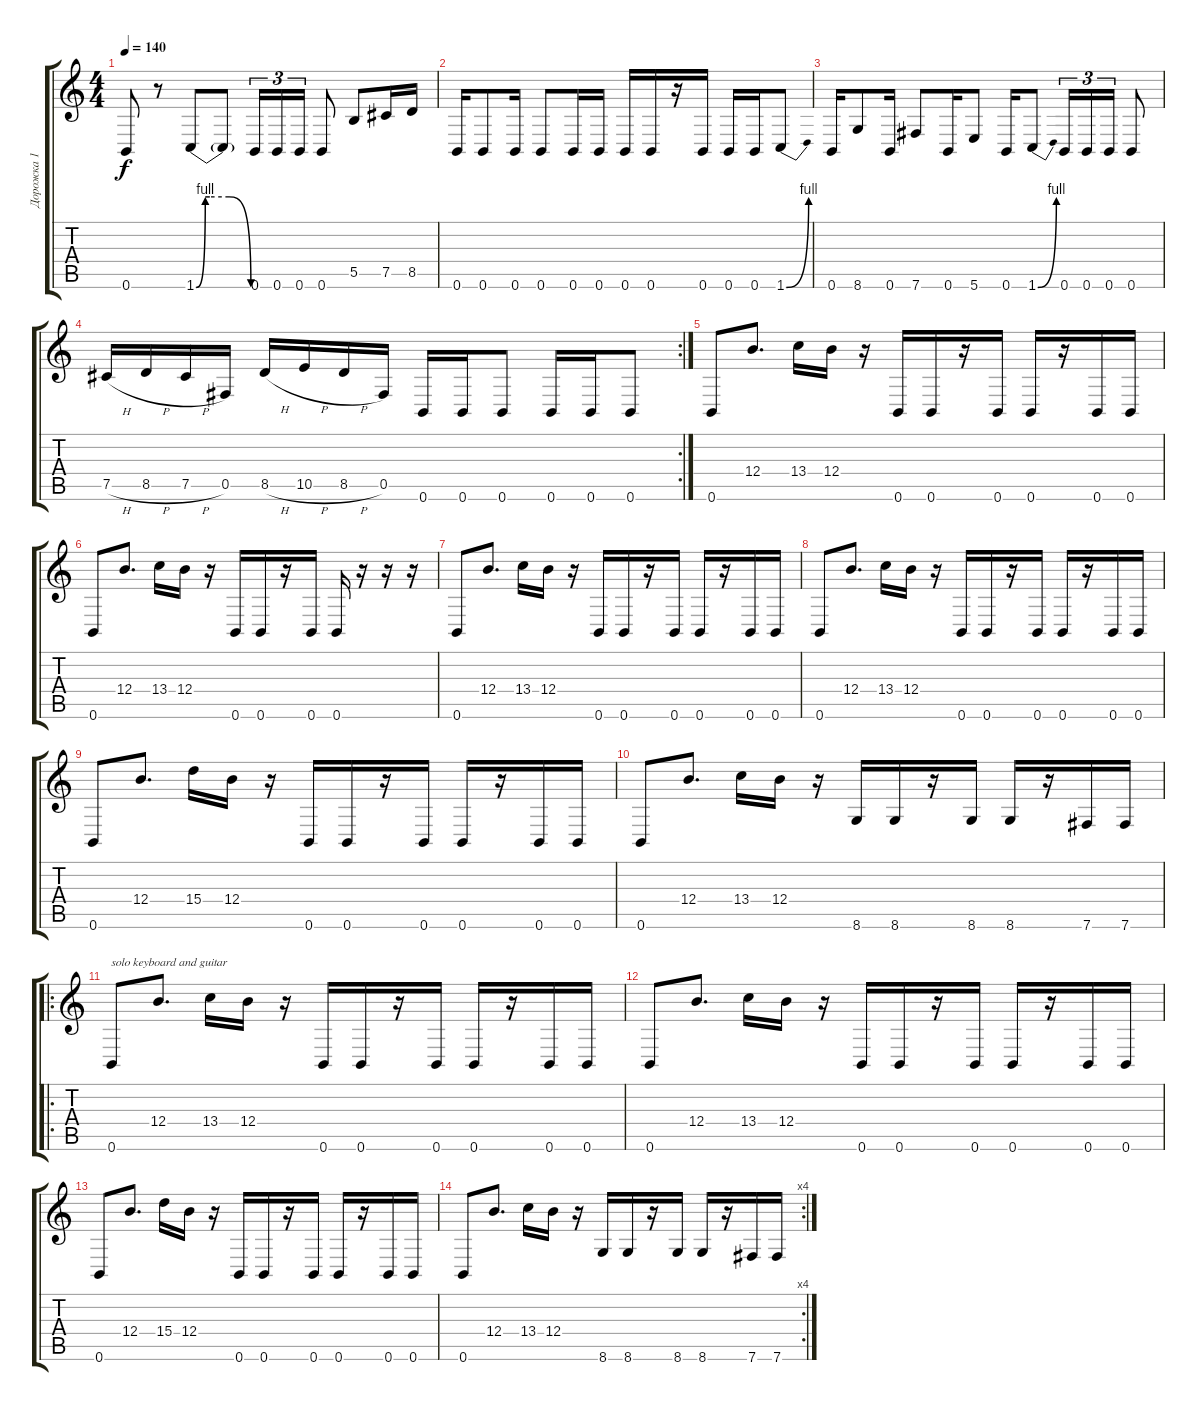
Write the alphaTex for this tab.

\track ("Дорожка 1" "Дорожка 1") {instrument distortionguitar}
\staff {score tabs}
\tuning (Db4 Ab3 E3 B2 Gb2 B1) {hide}
\ts (4 4)
\tempo 140
\clef g2
\ks c
0.6.8{dy f} r.8 1.6{be (custom 0 0 10 4 15 4 36 4 60 0)}.8 1.6{t}.8 0.6.16{tu (3 2)} 0.6.16{tu (3 2)} 0.6.16{tu (3 2)} 0.6.8 5.5.8 7.5.16 8.5.16 |
0.6.16 0.6.8 0.6.16 0.6.8 0.6.16 0.6.16 0.6.16 0.6.16 r.16 0.6.16 0.6.16 0.6.16 1.6{be (bend 0 0 60 4)}.8 |
0.6.16 8.6.8 0.6.16 7.6.8 0.6.16 5.6.8 0.6.16 1.6{be (bend 0 0 60 4)}.8 0.6.16{tu (3 2)} 0.6.16{tu (3 2)} 0.6.16{tu (3 2)} 0.6.8 |
\rc 2
7.5{h}.16{balance 0} 8.5{h}.16 7.5{h}.16 0.5.16 8.5{h}.16{balance 16} 10.5{h}.16 8.5{h}.16 0.5.16 0.6.16{balance 8} 0.6.16 0.6.8 0.6.16 0.6.16 0.6.8 |
0.6.8{balance 0} 12.4.8{d} 13.4.16 12.4.16 r.16 0.6.16 0.6.16 r.16 0.6.16 0.6.16 r.16 0.6.16 0.6.16 |
0.6.8{balance 16} 12.4.8{d} 13.4.16 12.4.16 r.16 0.6.16 0.6.16 r.16 0.6.16 0.6.16 r.16 r.16 r.16 |
0.6.8{balance 8} 12.4.8{d} 13.4.16 12.4.16 r.16 0.6.16 0.6.16 r.16 0.6.16 0.6.16 r.16 0.6.16 0.6.16 |
0.6.8 12.4.8{d} 13.4.16 12.4.16 r.16 0.6.16 0.6.16 r.16 0.6.16 0.6.16 r.16 0.6.16 0.6.16 |
0.6.8 12.4.8{d} 15.4.16 12.4.16 r.16 0.6.16 0.6.16 r.16 0.6.16 0.6.16 r.16 0.6.16 0.6.16 |
0.6.8 12.4.8{d} 13.4.16 12.4.16 r.16 8.6.16 8.6.16 r.16 8.6.16 8.6.16 r.16 7.6.16 7.6.16 |
\ro
0.6.8{txt "solo keyboard and guitar"} 12.4.8{d} 13.4.16 12.4.16 r.16 0.6.16 0.6.16 r.16 0.6.16 0.6.16 r.16 0.6.16 0.6.16 |
0.6.8 12.4.8{d} 13.4.16 12.4.16 r.16 0.6.16 0.6.16 r.16 0.6.16 0.6.16 r.16 0.6.16 0.6.16 |
0.6.8 12.4.8{d} 15.4.16 12.4.16 r.16 0.6.16 0.6.16 r.16 0.6.16 0.6.16 r.16 0.6.16 0.6.16 |
\rc 4
0.6.8 12.4.8{d} 13.4.16 12.4.16 r.16 8.6.16 8.6.16 r.16 8.6.16 8.6.16 r.16 7.6.16 7.6.16
